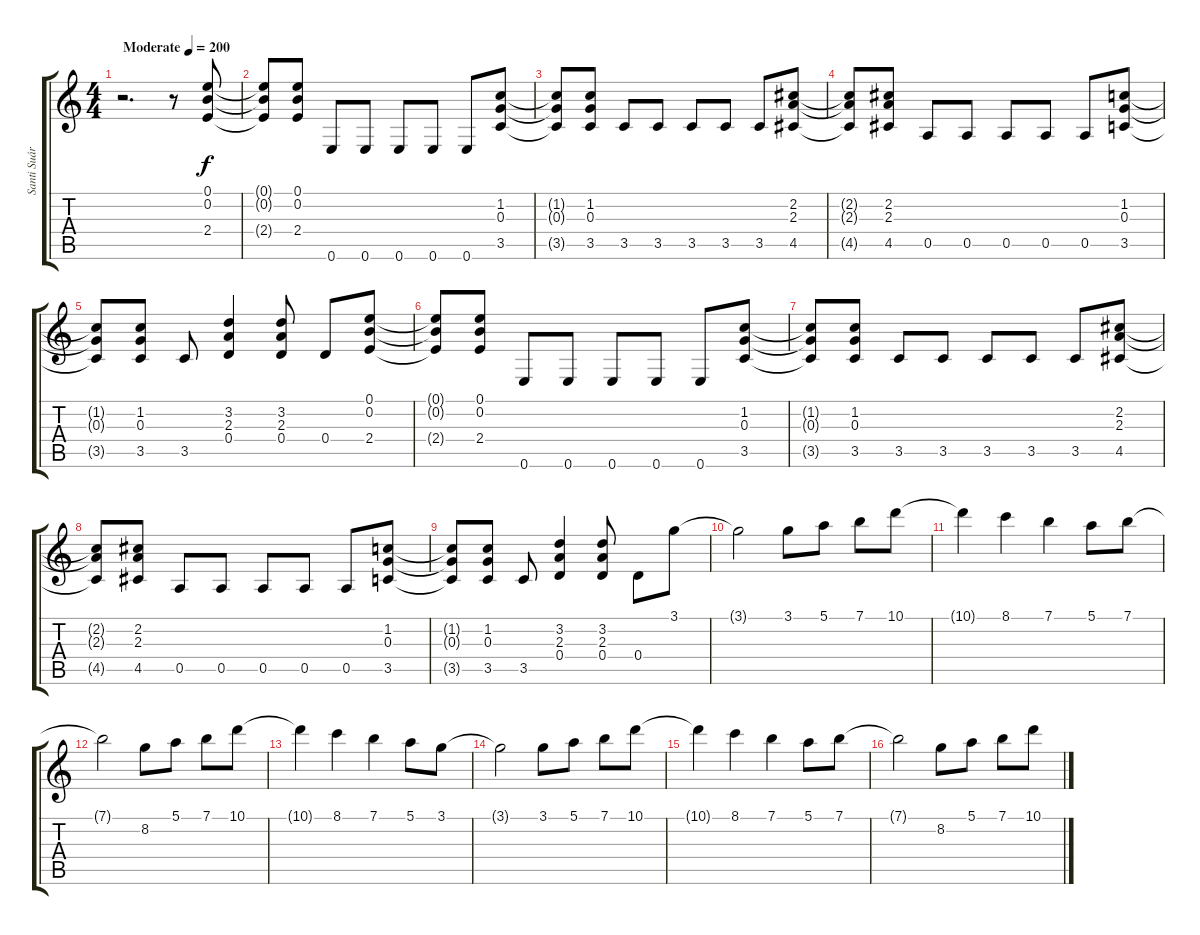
\track ("Santi Suárez" "Santi Suár") {instrument distortionguitar}
\staff {score tabs}
\tuning (E4 B3 G3 D3 A2 E2) {hide}
\ts (4 4)
\tempo (200 "Moderate")
\clef g2
\ks c
r.2{d dy f instrument distortionguitar} r.8 (0.1 0.2 2.4).8 |
(0.1{t} 0.2{t} 2.4{t}).8 (0.1 0.2 2.4).8 0.6.8 0.6.8 0.6.8 0.6.8 0.6.8 (1.2 0.3 3.5).8 |
(1.2{t} 0.3{t} 3.5{t}).8 (1.2 0.3 3.5).8 3.5.8 3.5.8 3.5.8 3.5.8 3.5.8 (2.2 2.3 4.5).8 |
(2.2{t} 2.3{t} 4.5{t}).8 (2.2 2.3 4.5).8 0.5.8 0.5.8 0.5.8 0.5.8 0.5.8 (1.2 0.3 3.5).8 |
(1.2{t} 0.3{t} 3.5{t}).8 (1.2 0.3 3.5).8 3.5.8 (3.2 2.3 0.4).4 (3.2 2.3 0.4).8 0.4.8 (0.1 0.2 2.4).8 |
(0.1{t} 0.2{t} 2.4{t}).8 (0.1 0.2 2.4).8 0.6.8 0.6.8 0.6.8 0.6.8 0.6.8 (1.2 0.3 3.5).8 |
(1.2{t} 0.3{t} 3.5{t}).8 (1.2 0.3 3.5).8 3.5.8 3.5.8 3.5.8 3.5.8 3.5.8 (2.2 2.3 4.5).8 |
(2.2{t} 2.3{t} 4.5{t}).8 (2.2 2.3 4.5).8 0.5.8 0.5.8 0.5.8 0.5.8 0.5.8 (1.2 0.3 3.5).8 |
(1.2{t} 0.3{t} 3.5{t}).8 (1.2 0.3 3.5).8 3.5.8 (3.2 2.3 0.4).4 (3.2 2.3 0.4).8 0.4.8 3.1.8 |
3.1{t}.2 3.1.8 5.1.8 7.1.8 10.1.8 |
10.1{t}.4 8.1.4 7.1.4 5.1.8 7.1.8 |
7.1{t}.2 8.2.8 5.1.8 7.1.8 10.1.8 |
10.1{t}.4 8.1.4 7.1.4 5.1.8 3.1.8 |
3.1{t}.2 3.1.8 5.1.8 7.1.8 10.1.8 |
10.1{t}.4 8.1.4 7.1.4 5.1.8 7.1.8 |
7.1{t}.2 8.2.8 5.1.8 7.1.8 10.1.8
